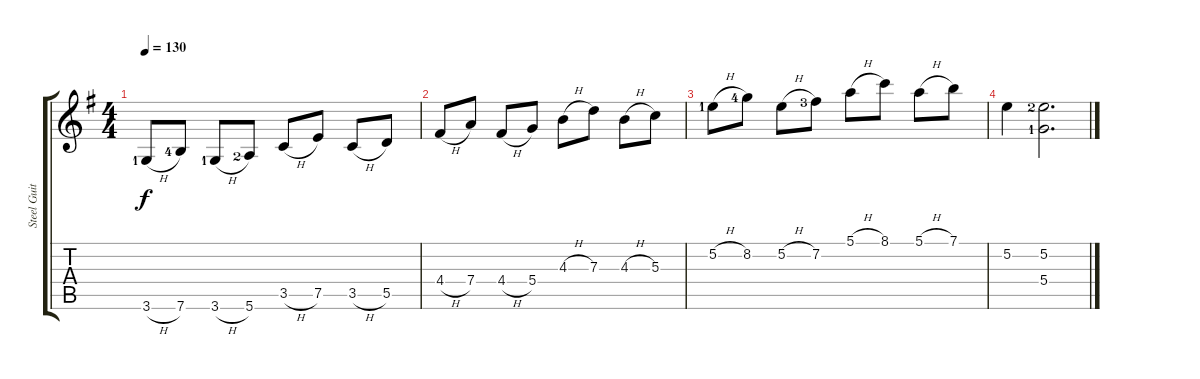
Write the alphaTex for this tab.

\track ("Steel Guitar" "Steel Guit") {instrument electricguitarjazz}
\staff {score tabs}
\tuning (E4 B3 G3 D3 A2 E2) {hide}
\ts (4 4)
\tempo 130
\clef g2
\ks g
3.6{h lf 2}.8{dy f instrument electricguitarjazz} 7.6{lf 5}.8 3.6{h lf 2}.8 5.6{lf 3}.8 3.5{h}.8 7.5.8 3.5{h}.8 5.5.8 |
4.4{h}.8 7.4.8 4.4{h}.8 5.4.8 4.3{h}.8 7.3.8 4.3{h}.8 5.3.8 |
5.2{h lf 2}.8 8.2{lf 5}.8 5.2{h}.8 7.2{lf 4}.8 5.1{h}.8 8.1.8 5.1{h}.8 7.1.8 |
5.2.4 (5.2{lf 3} 5.4{lf 2}).2{d}
